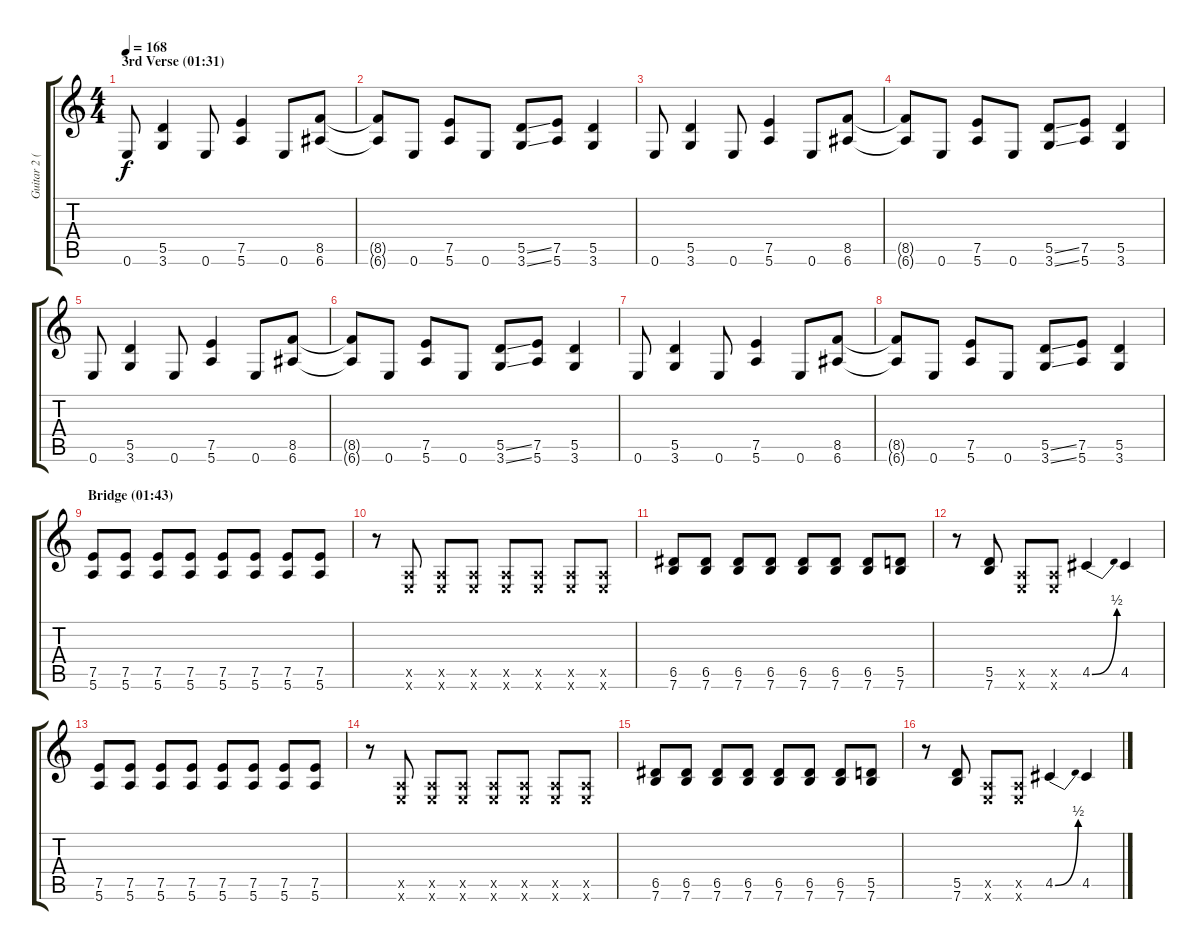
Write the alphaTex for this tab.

\track ("Guitar 2 (Slash)" "Guitar 2 (") {instrument distortionguitar}
\staff {score tabs}
\tuning (E4 B3 G3 D3 A2 E2) {hide}
\ts (4 4)
\section ("" "3rd Verse (01:31)")
\tempo 168
\clef g2
\ks c
0.6.8{dy f} (5.5 3.6).4 0.6.8 (7.5 5.6).4 0.6.8 (8.5 6.6).8 |
(8.5{t} 6.6{t}).8 0.6.8 (7.5 5.6).8 0.6.8 (5.5{ss} 3.6{ss}).8 (7.5 5.6).8 (5.5 3.6).4 |
0.6.8 (5.5 3.6).4 0.6.8 (7.5 5.6).4 0.6.8 (8.5 6.6).8 |
(8.5{t} 6.6{t}).8 0.6.8 (7.5 5.6).8 0.6.8 (5.5{ss} 3.6{ss}).8 (7.5 5.6).8 (5.5 3.6).4 |
0.6.8 (5.5 3.6).4 0.6.8 (7.5 5.6).4 0.6.8 (8.5 6.6).8 |
(8.5{t} 6.6{t}).8 0.6.8 (7.5 5.6).8 0.6.8 (5.5{ss} 3.6{ss}).8 (7.5 5.6).8 (5.5 3.6).4 |
0.6.8 (5.5 3.6).4 0.6.8 (7.5 5.6).4 0.6.8 (8.5 6.6).8 |
(8.5{t} 6.6{t}).8 0.6.8 (7.5 5.6).8 0.6.8 (5.5{ss} 3.6{ss}).8 (7.5 5.6).8 (5.5 3.6).4 |
\section ("" "Bridge (01:43)")
(7.5 5.6).8 (7.5 5.6).8 (7.5 5.6).8 (7.5 5.6).8 (7.5 5.6).8 (7.5 5.6).8 (7.5 5.6).8 (7.5 5.6).8 |
r.8 (0.5{x} 0.6{x}).8 (0.5{x} 0.6{x}).8 (0.5{x} 0.6{x}).8 (0.5{x} 0.6{x}).8 (0.5{x} 0.6{x}).8 (0.5{x} 0.6{x}).8 (0.5{x} 0.6{x}).8 |
(6.5 7.6).8 (6.5 7.6).8 (6.5 7.6).8 (6.5 7.6).8 (6.5 7.6).8 (6.5 7.6).8 (6.5 7.6).8 (5.5 7.6).8 |
r.8 (5.5 7.6).8 (0.5{x} 0.6{x}).8 (0.5{x} 0.6{x}).8 4.5{be (bend 0 0 60 2)}.4 4.5.4 |
(7.5 5.6).8 (7.5 5.6).8 (7.5 5.6).8 (7.5 5.6).8 (7.5 5.6).8 (7.5 5.6).8 (7.5 5.6).8 (7.5 5.6).8 |
r.8 (0.5{x} 0.6{x}).8 (0.5{x} 0.6{x}).8 (0.5{x} 0.6{x}).8 (0.5{x} 0.6{x}).8 (0.5{x} 0.6{x}).8 (0.5{x} 0.6{x}).8 (0.5{x} 0.6{x}).8 |
(6.5 7.6).8 (6.5 7.6).8 (6.5 7.6).8 (6.5 7.6).8 (6.5 7.6).8 (6.5 7.6).8 (6.5 7.6).8 (5.5 7.6).8 |
r.8 (5.5 7.6).8 (0.5{x} 0.6{x}).8 (0.5{x} 0.6{x}).8 4.5{be (bend 0 0 60 2)}.4 4.5.4
